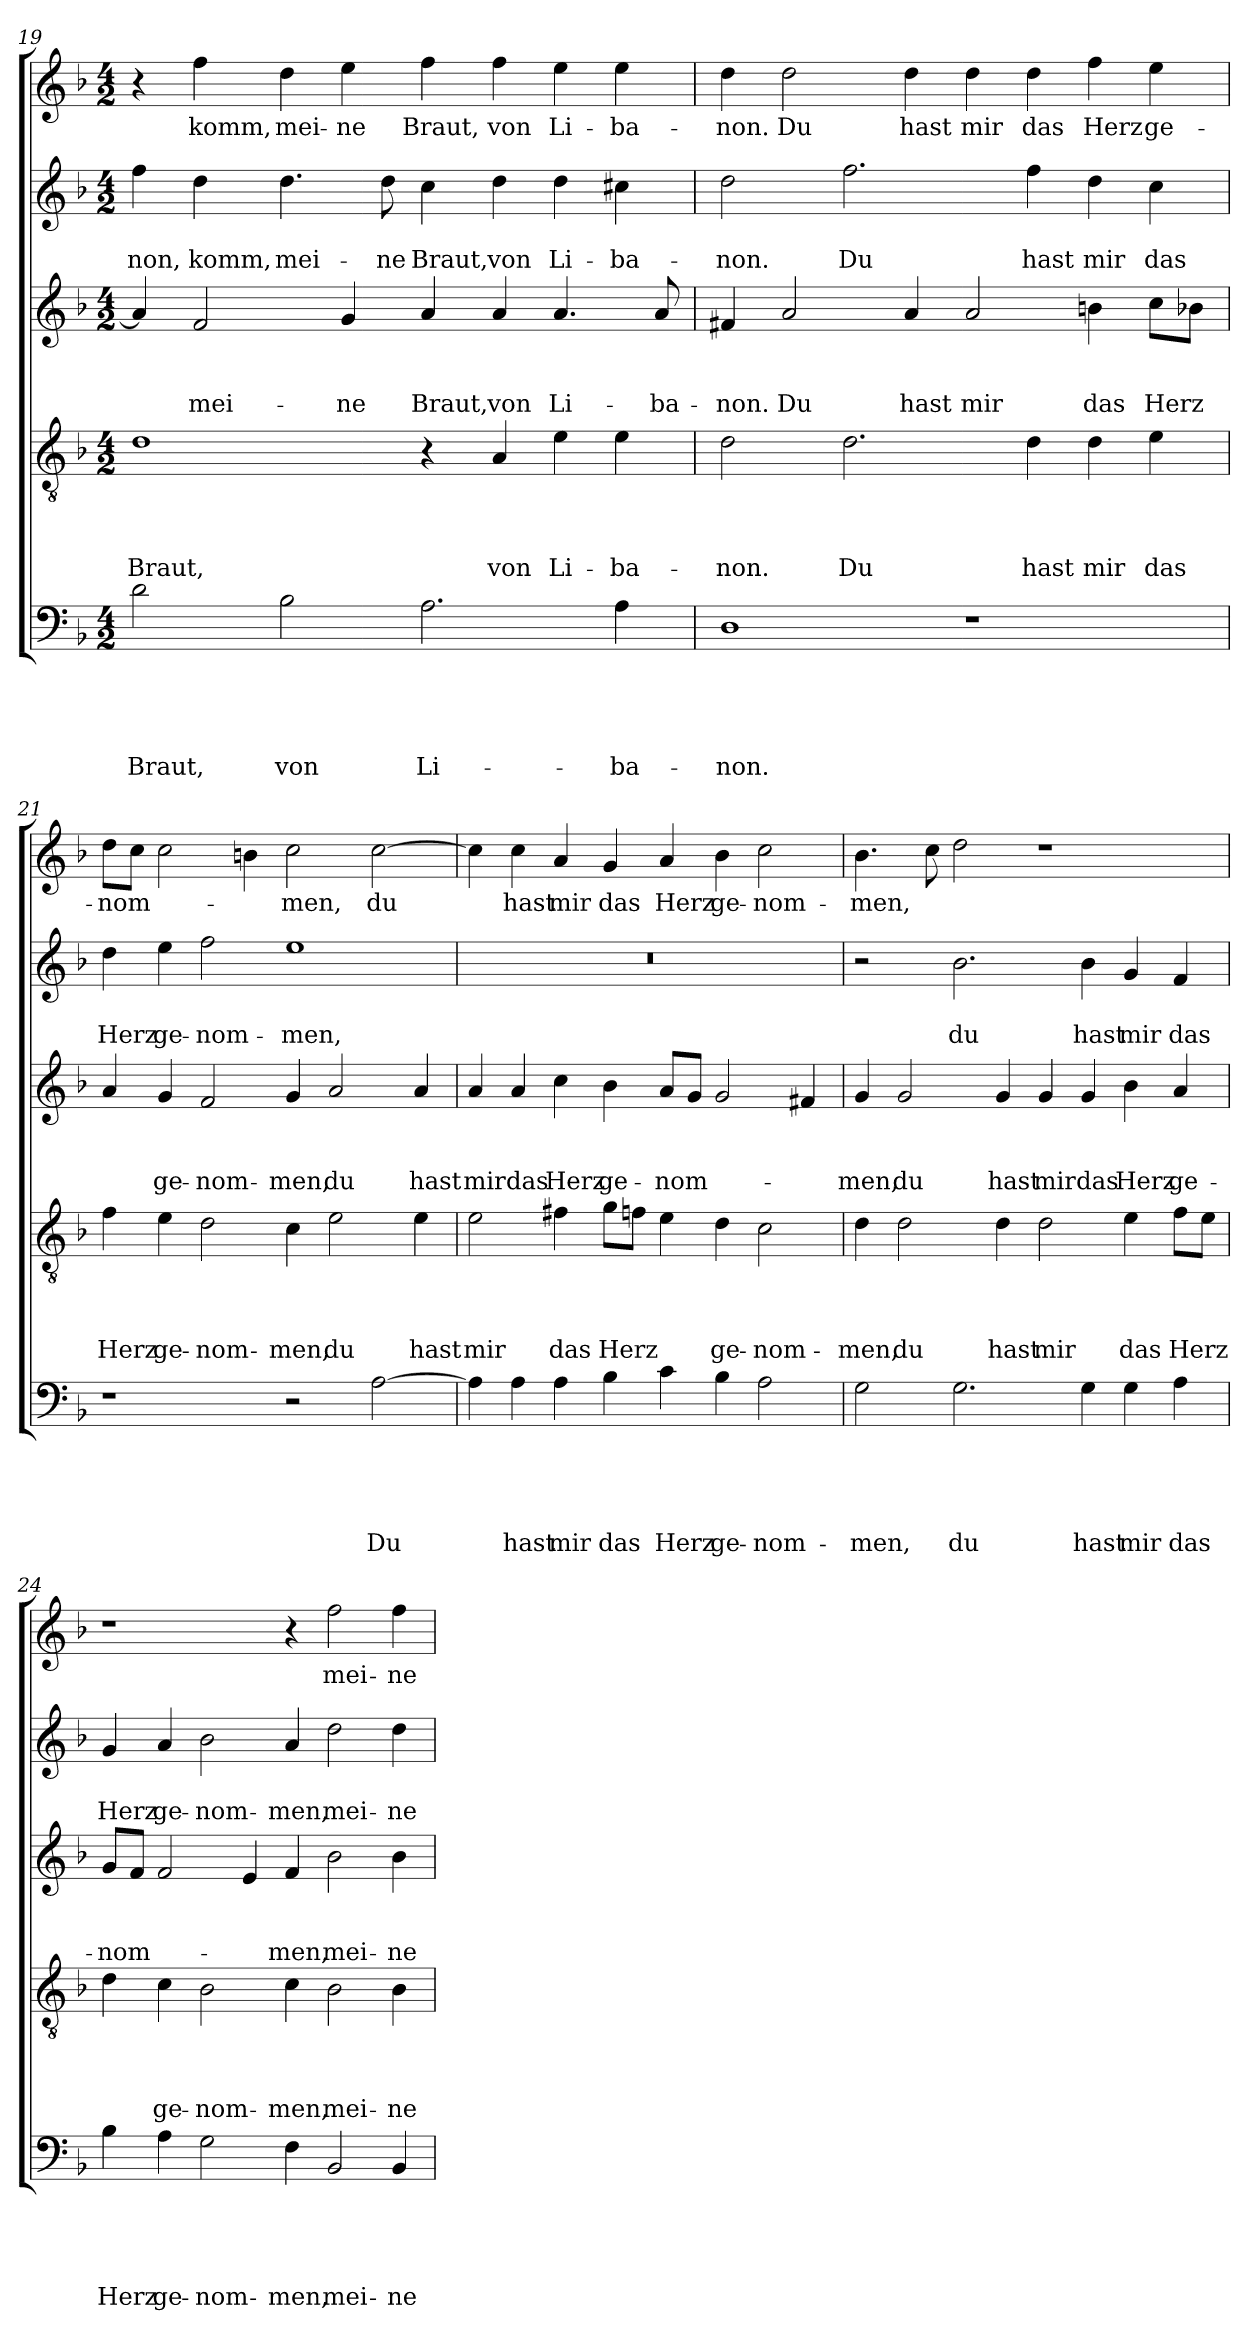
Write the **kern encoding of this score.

**kern	**text	**text	**text	**text	**text	**kern	**text	**text	**text	**text	**kern	**text	**text	**text	**kern	**text	**text	**kern	**text
*part5	*part5	*part5	*part5	*part5	*part5	*part4	*part4	*part4	*part4	*part4	*part3	*part3	*part3	*part3	*part2	*part2	*part2	*part1	*part1
*staff5	*staff5	*staff5	*staff5	*staff5	*staff5	*staff4	*staff4	*staff4	*staff4	*staff4	*staff3	*staff3	*staff3	*staff3	*staff2	*staff2	*staff2	*staff1	*staff1
!!LO:LB:g=z
*clefF4	*	*	*	*	*	*clefGv2	*	*	*	*	*clefG2	*	*	*	*clefG2	*	*	*clefG2	*
*k[b-]	*	*	*	*	*	*k[b-]	*	*	*	*	*k[b-]	*	*	*	*k[b-]	*	*	*k[b-]	*
*F:	*	*	*	*	*	*F:	*	*	*	*	*F:	*	*	*	*F:	*	*	*F:	*
*M4/2	*	*	*	*	*	*M4/2	*	*	*	*	*M4/2	*	*	*	*M4/2	*	*	*M4/2	*
=19	=19	=19	=19	=19	=19	=19	=19	=19	=19	=19	=19	=19	=19	=19	=19	=19	=19	=19	=19
!	!	!	!	!	!LO:LY:b	!	!	!	!	!LO:LY:b	!	!	!	!	!	!	!LO:LY:b	!	!
2d\	.	.	.	.	Braut,	1d	.	.	.	Braut,	4a/]	.	.	.	4ff\	.	-non,	4r	.
!	!	!	!	!	!	!	!	!	!	!	!	!	!	!LO:LY:b	!	!	!LO:LY:b	!	!LO:LY:b
.	.	.	.	.	.	.	.	.	.	.	2f/	.	.	mei-	4dd\	.	komm,	4ff\	komm,
!	!	!	!	!	!LO:LY:b	!	!	!	!	!	!	!	!	!	!	!	!LO:LY:b	!	!LO:LY:b
2B-\	.	.	.	.	von	.	.	.	.	.	.	.	.	.	4.dd\	.	mei-	4dd\	mei-
!	!	!	!	!	!	!	!	!	!	!	!	!	!	!LO:LY:b	!	!	!	!	!LO:LY:b
.	.	.	.	.	.	.	.	.	.	.	4g/	.	.	-ne	.	.	.	4ee\	-ne
!	!	!	!	!	!	!	!	!	!	!	!	!	!	!	!	!	!LO:LY:b	!	!
.	.	.	.	.	.	.	.	.	.	.	.	.	.	.	8dd\	.	-ne	.	.
!	!	!	!	!	!LO:LY:b	!	!	!	!	!	!	!	!	!LO:LY:b	!	!	!LO:LY:b	!	!LO:LY:b
2.A\	.	.	.	.	Li-	4r	.	.	.	.	4a/	.	.	Braut,	4cc\	.	Braut,	4ff\	Braut,
!	!	!	!	!	!	!	!	!	!	!LO:LY:b	!	!	!	!LO:LY:b	!	!	!LO:LY:b	!	!LO:LY:b
.	.	.	.	.	.	4A/	.	.	.	von	4a/	.	.	von	4dd\	.	von	4ff\	von
!	!	!	!	!	!	!	!	!	!	!LO:LY:b	!	!	!	!LO:LY:b	!	!	!LO:LY:b	!	!LO:LY:b
.	.	.	.	.	.	4e\	.	.	.	Li-	4.a/	.	.	Li-	4dd\	.	Li-	4ee\	Li-
!	!	!	!	!	!LO:LY:b	!	!	!	!	!LO:LY:b	!	!	!	!	!	!	!LO:LY:b	!	!LO:LY:b
4A\	.	.	.	.	-ba-	4e\	.	.	.	-ba-	.	.	.	.	4cc#X\	.	-ba-	4ee\	-ba-
!	!	!	!	!	!	!	!	!	!	!	!	!	!	!LO:LY:b	!	!	!	!	!
.	.	.	.	.	.	.	.	.	.	.	8a/	.	.	-ba-	.	.	.	.	.
=20	=20	=20	=20	=20	=20	=20	=20	=20	=20	=20	=20	=20	=20	=20	=20	=20	=20	=20	=20
!	!	!	!	!	!LO:LY:b	!	!	!	!	!LO:LY:b	!	!	!	!LO:LY:b	!	!	!LO:LY:b	!	!LO:LY:b
1D	.	.	.	.	-non.	2d\	.	.	.	-non.	4f#X/	.	.	-non.	2dd\	.	-non.	4dd\	-non.
!	!	!	!	!	!	!	!	!	!	!	!	!	!	!LO:LY:b	!	!	!	!	!LO:LY:b
.	.	.	.	.	.	.	.	.	.	.	2a/	.	.	Du	.	.	.	2dd\	Du
!	!	!	!	!	!	!	!	!	!	!LO:LY:b	!	!	!	!	!	!	!LO:LY:b	!	!
.	.	.	.	.	.	2.d\	.	.	.	Du	.	.	.	.	2.ff\	.	Du	.	.
!	!	!	!	!	!	!	!	!	!	!	!	!	!	!LO:LY:b	!	!	!	!	!LO:LY:b
.	.	.	.	.	.	.	.	.	.	.	4a/	.	.	hast	.	.	.	4dd\	hast
!	!	!	!	!	!	!	!	!	!	!	!	!	!	!LO:LY:b	!	!	!	!	!LO:LY:b
1r	.	.	.	.	.	.	.	.	.	.	2a/	.	.	mir	.	.	.	4dd\	mir
!	!	!	!	!	!	!	!	!	!	!LO:LY:b	!	!	!	!	!	!	!LO:LY:b	!	!LO:LY:b
.	.	.	.	.	.	4d\	.	.	.	hast	.	.	.	.	4ff\	.	hast	4dd\	das
!	!	!	!	!	!	!	!	!	!	!LO:LY:b	!	!	!	!LO:LY:b	!	!	!LO:LY:b	!	!LO:LY:b
.	.	.	.	.	.	4d\	.	.	.	mir	4bn\	.	.	das	4dd\	.	mir	4ff\	Herz
!	!	!	!	!	!	!	!	!	!	!LO:LY:b	!	!	!	!LO:LY:b	!	!	!LO:LY:b	!	!LO:LY:b
.	.	.	.	.	.	4e\	.	.	.	das	8cc\L	.	.	Herz	4cc\	.	das	4ee\	ge-
.	.	.	.	.	.	.	.	.	.	.	8b-X\J	.	.	.	.	.	.	.	.
=21	=21	=21	=21	=21	=21	=21	=21	=21	=21	=21	=21	=21	=21	=21	=21	=21	=21	=21	=21
!	!	!	!	!	!	!	!	!	!	!LO:LY:b	!	!	!	!	!	!	!LO:LY:b	!	!LO:LY:b
1r	.	.	.	.	.	4f\	.	.	.	Herz	4a/	.	.	.	4dd\	.	Herz	8dd\L	-nom-
.	.	.	.	.	.	.	.	.	.	.	.	.	.	.	.	.	.	8cc\J	.
!	!	!	!	!	!	!	!	!	!	!LO:LY:b	!	!	!	!LO:LY:b	!	!	!LO:LY:b	!	!
.	.	.	.	.	.	4e\	.	.	.	ge-	4g/	.	.	ge-	4ee\	.	ge-	2cc\	.
!	!	!	!	!	!	!	!	!	!	!LO:LY:b	!	!	!	!LO:LY:b	!	!	!LO:LY:b	!	!
.	.	.	.	.	.	2d\	.	.	.	-nom-	2f/	.	.	-nom-	2ff\	.	-nom-	.	.
.	.	.	.	.	.	.	.	.	.	.	.	.	.	.	.	.	.	4bn\	.
!	!	!	!	!	!	!	!	!	!	!LO:LY:b	!	!	!	!LO:LY:b	!	!	!LO:LY:b	!	!LO:LY:b
2r	.	.	.	.	.	4c\	.	.	.	-men,	4g/	.	.	-men,	1ee	.	-men,	2cc\	-men,
!	!	!	!	!	!	!	!	!	!	!LO:LY:b	!	!	!	!LO:LY:b	!	!	!	!	!
.	.	.	.	.	.	2e\	.	.	.	du	2a/	.	.	du	.	.	.	.	.
!	!	!	!	!	!LO:LY:b	!	!	!	!	!	!	!	!	!	!	!	!	!	!LO:LY:b
[2A\	.	.	.	.	Du	.	.	.	.	.	.	.	.	.	.	.	.	[2cc\	du
!	!	!	!	!	!	!	!	!	!	!LO:LY:b	!	!	!	!LO:LY:b	!	!	!	!	!
.	.	.	.	.	.	4e\	.	.	.	hast	4a/	.	.	hast	.	.	.	.	.
!!LO:LB:g=z
=22	=22	=22	=22	=22	=22	=22	=22	=22	=22	=22	=22	=22	=22	=22	=22	=22	=22	=22	=22
!	!	!	!	!	!	!	!	!	!	!LO:LY:b	!	!	!	!LO:LY:b	!	!	!	!	!
4A\]	.	.	.	.	.	2e\	.	.	.	mir	4a/	.	.	mir	0r	.	.	4cc\]	.
!	!	!	!	!	!LO:LY:b	!	!	!	!	!	!	!	!	!LO:LY:b	!	!	!	!	!LO:LY:b
4A\	.	.	.	.	hast	.	.	.	.	.	4a/	.	.	das	.	.	.	4cc\	hast
!	!	!	!	!	!LO:LY:b	!	!	!	!	!LO:LY:b	!	!	!	!LO:LY:b	!	!	!	!	!LO:LY:b
4A\	.	.	.	.	mir	4f#X\	.	.	.	das	4cc\	.	.	Herz	.	.	.	4a/	mir
!	!	!	!	!	!LO:LY:b	!	!	!	!	!LO:LY:b	!	!	!	!LO:LY:b	!	!	!	!	!LO:LY:b
4B-\	.	.	.	.	das	8g\L	.	.	.	Herz	4b-\	.	.	ge-	.	.	.	4g/	das
.	.	.	.	.	.	8fn\J	.	.	.	.	.	.	.	.	.	.	.	.	.
!	!	!	!	!	!LO:LY:b	!	!	!	!	!	!	!	!	!LO:LY:b	!	!	!	!	!LO:LY:b
4c\	.	.	.	.	Herz	4e\	.	.	.	.	8a/L	.	.	-nom-	.	.	.	4a/	Herz
.	.	.	.	.	.	.	.	.	.	.	8g/J	.	.	.	.	.	.	.	.
!	!	!	!	!	!LO:LY:b	!	!	!	!	!LO:LY:b	!	!	!	!	!	!	!	!	!LO:LY:b
4B-\	.	.	.	.	ge-	4d\	.	.	.	ge-	2g/	.	.	.	.	.	.	4b-\	ge-
!	!	!	!	!	!LO:LY:b	!	!	!	!	!LO:LY:b	!	!	!	!	!	!	!	!	!LO:LY:b
2A\	.	.	.	.	-nom-	2c\	.	.	.	-nom-	.	.	.	.	.	.	.	2cc\	-nom-
.	.	.	.	.	.	.	.	.	.	.	4f#X/	.	.	.	.	.	.	.	.
=23	=23	=23	=23	=23	=23	=23	=23	=23	=23	=23	=23	=23	=23	=23	=23	=23	=23	=23	=23
!	!	!	!	!	!LO:LY:b	!	!	!	!	!LO:LY:b	!	!	!	!LO:LY:b	!	!	!	!	!LO:LY:b
2G\	.	.	.	.	-men,	4d\	.	.	.	-men,	4g/	.	.	-men,	2r	.	.	4.b-\	-men,
!	!	!	!	!	!	!	!	!	!	!LO:LY:b	!	!	!	!LO:LY:b	!	!	!	!	!
.	.	.	.	.	.	2d\	.	.	.	du	2g/	.	.	du	.	.	.	.	.
.	.	.	.	.	.	.	.	.	.	.	.	.	.	.	.	.	.	8cc\	.
!	!	!	!	!	!LO:LY:b	!	!	!	!	!	!	!	!	!	!	!	!LO:LY:b	!	!
2.G\	.	.	.	.	du	.	.	.	.	.	.	.	.	.	2.b-\	.	du	2dd\	.
!	!	!	!	!	!	!	!	!	!	!LO:LY:b	!	!	!	!LO:LY:b	!	!	!	!	!
.	.	.	.	.	.	4d\	.	.	.	hast	4g/	.	.	hast	.	.	.	.	.
!	!	!	!	!	!	!	!	!	!	!LO:LY:b	!	!	!	!LO:LY:b	!	!	!	!	!
.	.	.	.	.	.	2d\	.	.	.	mir	4g/	.	.	mir	.	.	.	1r	.
!	!	!	!	!	!LO:LY:b	!	!	!	!	!	!	!	!	!LO:LY:b	!	!	!LO:LY:b	!	!
4G\	.	.	.	.	hast	.	.	.	.	.	4g/	.	.	das	4b-\	.	hast	.	.
!	!	!	!	!	!LO:LY:b	!	!	!	!	!LO:LY:b	!	!	!	!LO:LY:b	!	!	!LO:LY:b	!	!
4G\	.	.	.	.	mir	4e\	.	.	.	das	4b-\	.	.	Herz	4g/	.	mir	.	.
!	!	!	!	!	!LO:LY:b	!	!	!	!	!LO:LY:b	!	!	!	!LO:LY:b	!	!	!LO:LY:b	!	!
4A\	.	.	.	.	das	8f\L	.	.	.	Herz	4a/	.	.	ge-	4f/	.	das	.	.
.	.	.	.	.	.	8e\J	.	.	.	.	.	.	.	.	.	.	.	.	.
=24	=24	=24	=24	=24	=24	=24	=24	=24	=24	=24	=24	=24	=24	=24	=24	=24	=24	=24	=24
!	!	!	!	!	!LO:LY:b	!	!	!	!	!	!	!	!	!LO:LY:b	!	!	!LO:LY:b	!	!
4B-\	.	.	.	.	Herz	4d\	.	.	.	.	8g/L	.	.	-nom-	4g/	.	Herz	1r	.
.	.	.	.	.	.	.	.	.	.	.	8f/J	.	.	.	.	.	.	.	.
!	!	!	!	!	!LO:LY:b	!	!	!	!	!LO:LY:b	!	!	!	!	!	!	!LO:LY:b	!	!
4A\	.	.	.	.	ge-	4c\	.	.	.	ge-	2f/	.	.	.	4a/	.	ge-	.	.
!	!	!	!	!	!LO:LY:b	!	!	!	!	!LO:LY:b	!	!	!	!	!	!	!LO:LY:b	!	!
2G\	.	.	.	.	-nom-	2B-\	.	.	.	-nom-	.	.	.	.	2b-\	.	-nom-	.	.
.	.	.	.	.	.	.	.	.	.	.	4e/	.	.	.	.	.	.	.	.
!	!	!	!	!	!LO:LY:b	!	!	!	!	!LO:LY:b	!	!	!	!LO:LY:b	!	!	!LO:LY:b	!	!
4F\	.	.	.	.	-men,	4c\	.	.	.	-men,	4f/	.	.	-men,	4a/	.	-men,	4r	.
!	!	!	!	!	!LO:LY:b	!	!	!	!	!LO:LY:b	!	!	!	!LO:LY:b	!	!	!LO:LY:b	!	!LO:LY:b
2BB-/	.	.	.	.	mei-	2B-\	.	.	.	mei-	2b-\	.	.	mei-	2dd\	.	mei-	2ff\	mei-
!	!	!	!	!	!LO:LY:b	!	!	!	!	!LO:LY:b	!	!	!	!LO:LY:b	!	!	!LO:LY:b	!	!LO:LY:b
4BB-/	.	.	.	.	-ne	4B-\	.	.	.	-ne	4b-\	.	.	-ne	4dd\	.	-ne	4ff\	-ne
=	=	=	=	=	=	=	=	=	=	=	=	=	=	=	=	=	=	=	=
*-	*-	*-	*-	*-	*-	*-	*-	*-	*-	*-	*-	*-	*-	*-	*-	*-	*-	*-	*-
